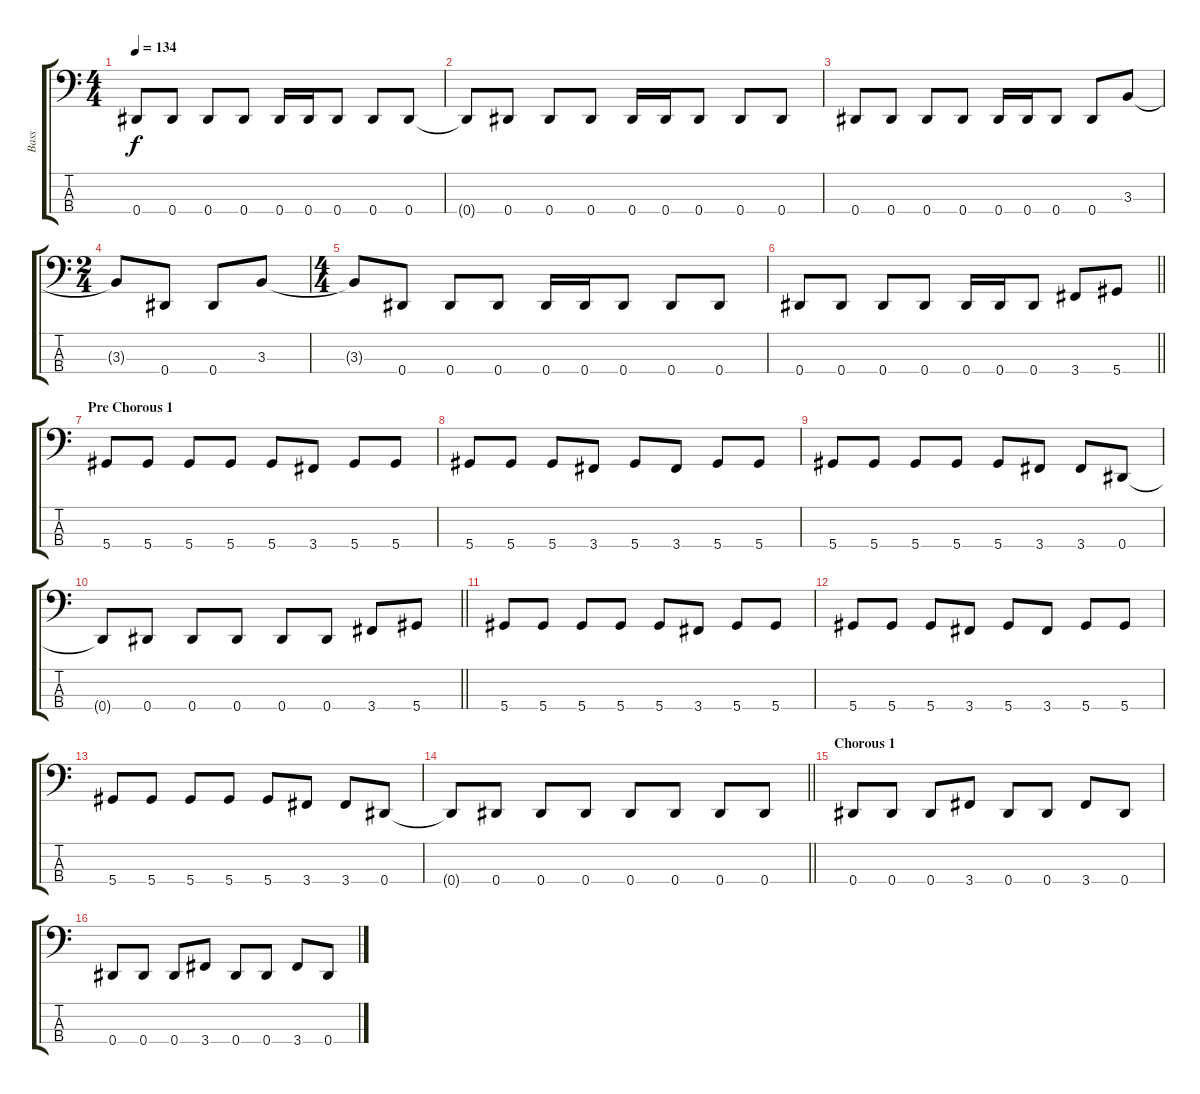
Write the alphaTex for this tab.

\track ("Bass" "Bass") {instrument electricbassfinger}
\staff {score tabs}
\tuning (Gb2 Db2 Ab1 Eb1) {hide}
\ts (4 4)
\tempo 134
\clef f4
\ks c
0.4.8{dy f} 0.4.8 0.4.8 0.4.8 0.4.16 0.4.16 0.4.8 0.4.8 0.4.8 |
0.4{t}.8 0.4.8 0.4.8 0.4.8 0.4.16 0.4.16 0.4.8 0.4.8 0.4.8 |
0.4.8 0.4.8 0.4.8 0.4.8 0.4.16 0.4.16 0.4.8 0.4.8 3.3.8 |
\ts (2 4)
3.3{t}.8 0.4.8 0.4.8 3.3.8 |
\ts (4 4)
3.3{t}.8 0.4.8 0.4.8 0.4.8 0.4.16 0.4.16 0.4.8 0.4.8 0.4.8 |
\barLineRight lightlight
0.4.8 0.4.8 0.4.8 0.4.8 0.4.16 0.4.16 0.4.8 3.4.8 5.4.8 |
\section ("" "Pre Chorous 1")
5.4.8 5.4.8 5.4.8 5.4.8 5.4.8 3.4.8 5.4.8 5.4.8 |
5.4.8 5.4.8 5.4.8 3.4.8 5.4.8 3.4.8 5.4.8 5.4.8 |
5.4.8 5.4.8 5.4.8 5.4.8 5.4.8 3.4.8 3.4.8 0.4.8 |
\barLineRight lightlight
0.4{t}.8 0.4.8 0.4.8 0.4.8 0.4.8 0.4.8 3.4.8 5.4.8 |
5.4.8 5.4.8 5.4.8 5.4.8 5.4.8 3.4.8 5.4.8 5.4.8 |
5.4.8 5.4.8 5.4.8 3.4.8 5.4.8 3.4.8 5.4.8 5.4.8 |
5.4.8 5.4.8 5.4.8 5.4.8 5.4.8 3.4.8 3.4.8 0.4.8 |
\barLineRight lightlight
0.4{t}.8 0.4.8 0.4.8 0.4.8 0.4.8 0.4.8 0.4.8 0.4.8 |
\section ("" "Chorous 1")
0.4.8 0.4.8 0.4.8 3.4.8 0.4.8 0.4.8 3.4.8 0.4.8 |
0.4.8 0.4.8 0.4.8 3.4.8 0.4.8 0.4.8 3.4.8 0.4.8
